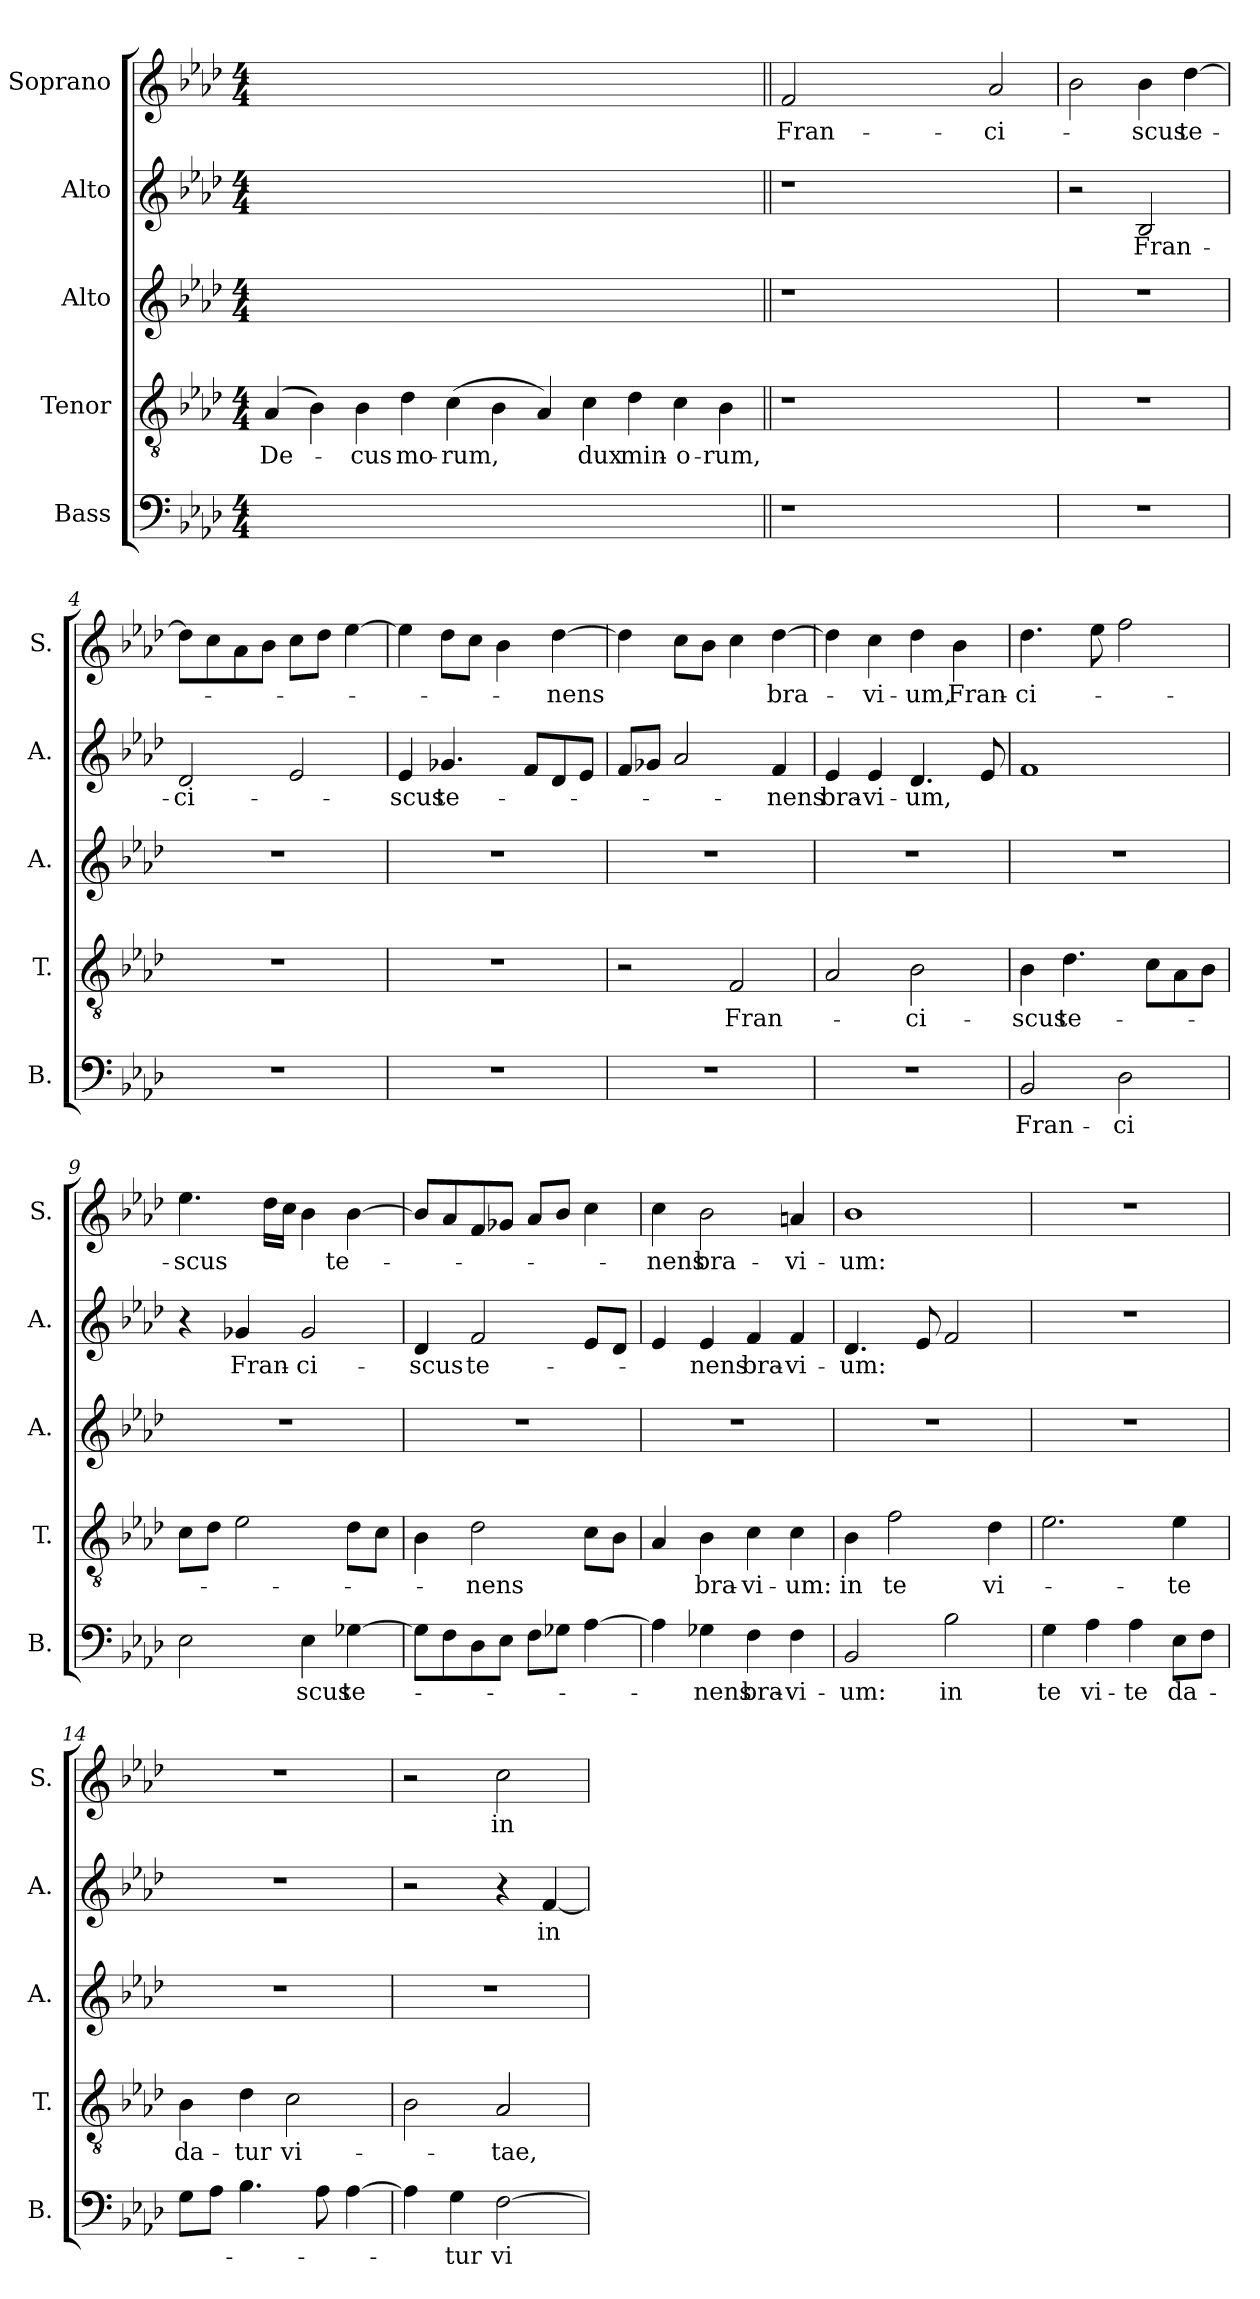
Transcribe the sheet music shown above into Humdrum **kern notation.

**kern	**text	**kern	**text	**kern	**kern	**text	**kern	**text
*part5	*part5	*part4	*part4	*part3	*part2	*part2	*part1	*part1
*staff5	*staff5	*staff4	*staff4	*staff3	*staff2	*staff2	*staff1	*staff1
*I"Bass	*	*I"Tenor	*	*I"Alto	*I"Alto	*	*I"Soprano	*
*I'B.	*	*I'T.	*	*I'A.	*I'A.	*	*I'S.	*
*clefF4	*	*clefGv2	*	*clefG2	*clefG2	*	*clefG2	*
*k[b-e-a-d-]	*	*k[b-e-a-d-]	*	*k[b-e-a-d-]	*k[b-e-a-d-]	*	*k[b-e-a-d-]	*
*M4/4	*	*M4/4	*	*M4/4	*M4/4	*	*M4/4	*
=1	=1	=1	=1	=1	=1	=1	=1	=1
!	!	!	!LO:LY:b	!	!	!	!	!
1ryy	.	(4A-	De-	1ryy	1ryy	.	1ryy	.
.	.	4B-)	.	.	.	.	.	.
!	!	!	!LO:LY:b	!	!	!	!	!
.	.	4B-	-cus	.	.	.	.	.
!	!	!	!LO:LY:b	!	!	!	!	!
.	.	4d-	mo-	.	.	.	.	.
!	!	!	!LO:LY:b	!	!	!	!	!
1ryy	.	(4c	-rum,	1ryy	1ryy	.	1ryy	.
.	.	4B-	.	.	.	.	.	.
.	.	4A-)	.	.	.	.	.	.
!	!	!	!LO:LY:b	!	!	!	!	!
.	.	4c	dux	.	.	.	.	.
!	!	!	!LO:LY:b	!	!	!	!	!
2ryy	.	4d-	min-	2ryy	2ryy	.	2ryy	.
!	!	!	!LO:LY:b	!	!	!	!	!
.	.	4c	-o-	.	.	.	.	.
!	!	!	!LO:LY:b	!	!	!	!	!
4ryy	.	4B-	-rum,	4ryy	4ryy	.	4ryy	.
=2||	=2||	=2||	=2||	=2||	=2||	=2||	=2||	=2||
!	!	!	!	!	!	!	!	!LO:LY:b
1r	.	1r	.	1r	1r	.	2f/	Fran-
.	.	.	.	.	.	.	1ryy	.
1ryy	.	1ryy	.	1ryy	1ryy	.	.	.
!	!	!	!	!	!	!	!	!LO:LY:b
.	.	.	.	.	.	.	2a-/	-ci-
=3	=3	=3	=3	=3	=3	=3	=3	=3
1r	.	1r	.	1r	2r	.	2b-\	.
!	!	!	!	!	!	!LO:LY:b	!	!LO:LY:b
.	.	.	.	.	2B-/	Fran-	4b-\	-scus
!	!	!	!	!	!	!	!	!LO:LY:b
.	.	.	.	.	.	.	[4dd-\	te-
=4	=4	=4	=4	=4	=4	=4	=4	=4
!	!	!	!	!	!	!LO:LY:b	!	!
1r	.	1r	.	1r	2d-/	-ci-	8dd-\L]	.
.	.	.	.	.	.	.	8cc\	.
.	.	.	.	.	.	.	8a-\	.
.	.	.	.	.	.	.	8b-\J	.
.	.	.	.	.	2e-/	.	8cc\L	.
.	.	.	.	.	.	.	8dd-\J	.
.	.	.	.	.	.	.	[4ee-\	.
=5	=5	=5	=5	=5	=5	=5	=5	=5
!	!	!	!	!	!	!LO:LY:b	!	!
1r	.	1r	.	1r	4e-/	-scus	4ee-\]	.
!	!	!	!	!	!	!LO:LY:b	!	!
.	.	.	.	.	4.g-X/	te-	8dd-\L	.
.	.	.	.	.	.	.	8cc\J	.
.	.	.	.	.	.	.	4b-\	.
.	.	.	.	.	8f/L	.	.	.
!	!	!	!	!	!	!	!	!LO:LY:b
.	.	.	.	.	8d-/	.	[4dd-\	-nens
.	.	.	.	.	8e-/J	.	.	.
!!LO:LB:g=z
=6	=6	=6	=6	=6	=6	=6	=6	=6
1r	.	2r	.	1r	8f/L	.	4dd-\]	.
.	.	.	.	.	8g-X/J	.	.	.
.	.	.	.	.	2a-/	.	8cc\L	.
.	.	.	.	.	.	.	8b-\J	.
!	!	!	!LO:LY:b	!	!	!	!	!
.	.	2F/	Fran-	.	.	.	4cc\	.
!	!	!	!	!	!	!LO:LY:b	!	!LO:LY:b
.	.	.	.	.	4f/	-nens	[4dd-\	bra-
=7	=7	=7	=7	=7	=7	=7	=7	=7
!	!	!	!	!	!	!LO:LY:b	!	!
1r	.	2A-/	.	1r	4e-/	bra-	4dd-\]	.
!	!	!	!	!	!	!LO:LY:b	!	!LO:LY:b
.	.	.	.	.	4e-/	-vi-	4cc\	-vi-
!	!	!	!LO:LY:b	!	!	!LO:LY:b	!	!LO:LY:b
.	.	2B-\	-ci-	.	4.d-/	-um,	4dd-\	-um,
!	!	!	!	!	!	!	!	!LO:LY:b
.	.	.	.	.	.	.	4b-\	Fran-
.	.	.	.	.	8e-/	.	.	.
=8	=8	=8	=8	=8	=8	=8	=8	=8
!	!LO:LY:b	!	!LO:LY:b	!	!	!	!	!LO:LY:b
2BB-/	Fran-	4B-\	-scus	1r	1f	.	4.dd-\	-ci-
!	!	!	!LO:LY:b	!	!	!	!	!
.	.	4.d-\	te-	.	.	.	.	.
.	.	.	.	.	.	.	8ee-\	.
!	!LO:LY:b	!	!	!	!	!	!	!
2D-\	-ci	.	.	.	.	.	2ff\	.
.	.	8c\L	.	.	.	.	.	.
.	.	8A-\	.	.	.	.	.	.
.	.	8B-\J	.	.	.	.	.	.
=9	=9	=9	=9	=9	=9	=9	=9	=9
!	!	!	!	!	!	!	!	!LO:LY:b
2E-\	.	8c\L	.	1r	4r	.	4.ee-\	-scus
.	.	8d-\J	.	.	.	.	.	.
!	!	!	!	!	!	!LO:LY:b	!	!
.	.	2e-\	.	.	4g-X/	Fran-	.	.
.	.	.	.	.	.	.	16dd-\LL	.
.	.	.	.	.	.	.	16cc\JJ	.
!	!LO:LY:b	!	!	!	!	!LO:LY:b	!	!
4E-\	scus	.	.	.	2g-/	-ci-	4b-\	.
!	!LO:LY:b	!	!	!	!	!	!	!LO:LY:b
[4G-X\	te-	8d-\L	.	.	.	.	[4b-\	te-
.	.	8c\J	.	.	.	.	.	.
=10	=10	=10	=10	=10	=10	=10	=10	=10
!	!	!	!	!	!	!LO:LY:b	!	!
8G-\L]	.	4B-\	.	1r	4d-/	-scus	8b-/L]	.
8F\	.	.	.	.	.	.	8a-/	.
!	!	!	!LO:LY:b	!	!	!LO:LY:b	!	!
8D-\	.	2d-\	-nens	.	2f/	te-	8f/	.
8E-\J	.	.	.	.	.	.	8g-X/J	.
8F\L	.	.	.	.	.	.	8a-/L	.
8G-X\J	.	.	.	.	.	.	8b-/J	.
[4A-\	.	8c\L	.	.	8e-/L	.	4cc\	.
.	.	8B-\J	.	.	8d-/J	.	.	.
!!LO:PB:g=z
=11	=11	=11	=11	=11	=11	=11	=11	=11
!	!	!	!	!	!	!	!	!LO:LY:b
4A-\]	.	4A-/	.	1r	4e-/	.	4cc\	-nens
!	!LO:LY:b	!	!LO:LY:b	!	!	!LO:LY:b	!	!LO:LY:b
4G-X\	-nens	4B-\	bra-	.	4e-/	nens	2b-\	bra-
!	!LO:LY:b	!	!LO:LY:b	!	!	!LO:LY:b	!	!
4F\	bra-	4c\	-vi-	.	4f/	bra-	.	.
!	!LO:LY:b	!	!LO:LY:b	!	!	!LO:LY:b	!	!LO:LY:b
4F\	-vi-	4c\	-um:	.	4f/	-vi-	4an/	-vi-
=12	=12	=12	=12	=12	=12	=12	=12	=12
!	!LO:LY:b	!	!LO:LY:b	!	!	!LO:LY:b	!	!LO:LY:b
2BB-/	-um:	4B-\	in	1r	4.d-/	-um:	1b-	-um:
!	!	!	!LO:LY:b	!	!	!	!	!
.	.	2f\	te	.	.	.	.	.
.	.	.	.	.	8e-/	.	.	.
!	!LO:LY:b	!	!	!	!	!	!	!
2B-\	in	.	.	.	2f/	.	.	.
!	!	!	!LO:LY:b	!	!	!	!	!
.	.	4d-\	vi-	.	.	.	.	.
=13	=13	=13	=13	=13	=13	=13	=13	=13
!	!LO:LY:b	!	!	!	!	!	!	!
4G\	te	2.e-\	.	1r	1r	.	1r	.
!	!LO:LY:b	!	!	!	!	!	!	!
4A-\	vi-	.	.	.	.	.	.	.
!	!LO:LY:b	!	!	!	!	!	!	!
4A-\	-te	.	.	.	.	.	.	.
!	!LO:LY:b	!	!LO:LY:b	!	!	!	!	!
8E-\L	da-	4e-\	-te	.	.	.	.	.
8F\J	.	.	.	.	.	.	.	.
=14	=14	=14	=14	=14	=14	=14	=14	=14
!	!	!	!LO:LY:b	!	!	!	!	!
8G\L	.	4B-\	da-	1r	1r	.	1r	.
8A-\J	.	.	.	.	.	.	.	.
!	!	!	!LO:LY:b	!	!	!	!	!
4.B-\	.	4d-\	-tur	.	.	.	.	.
!	!	!	!LO:LY:b	!	!	!	!	!
.	.	2c\	vi-	.	.	.	.	.
8A-\	.	.	.	.	.	.	.	.
[4A-\	.	.	.	.	.	.	.	.
=15	=15	=15	=15	=15	=15	=15	=15	=15
4A-\]	.	2B-\	.	1r	2r	.	2r	.
!	!LO:LY:b	!	!	!	!	!	!	!
4G\	-tur	.	.	.	.	.	.	.
!	!LO:LY:b	!	!LO:LY:b	!	!	!	!	!LO:LY:b
[2F\	vi-	2A-/	-tae,	.	4r	.	2cc\	in
!	!	!	!	!	!	!LO:LY:b	!	!
.	.	.	.	.	[4f/	in	.	.
=	=	=	=	=	=	=	=	=
*-	*-	*-	*-	*-	*-	*-	*-	*-
